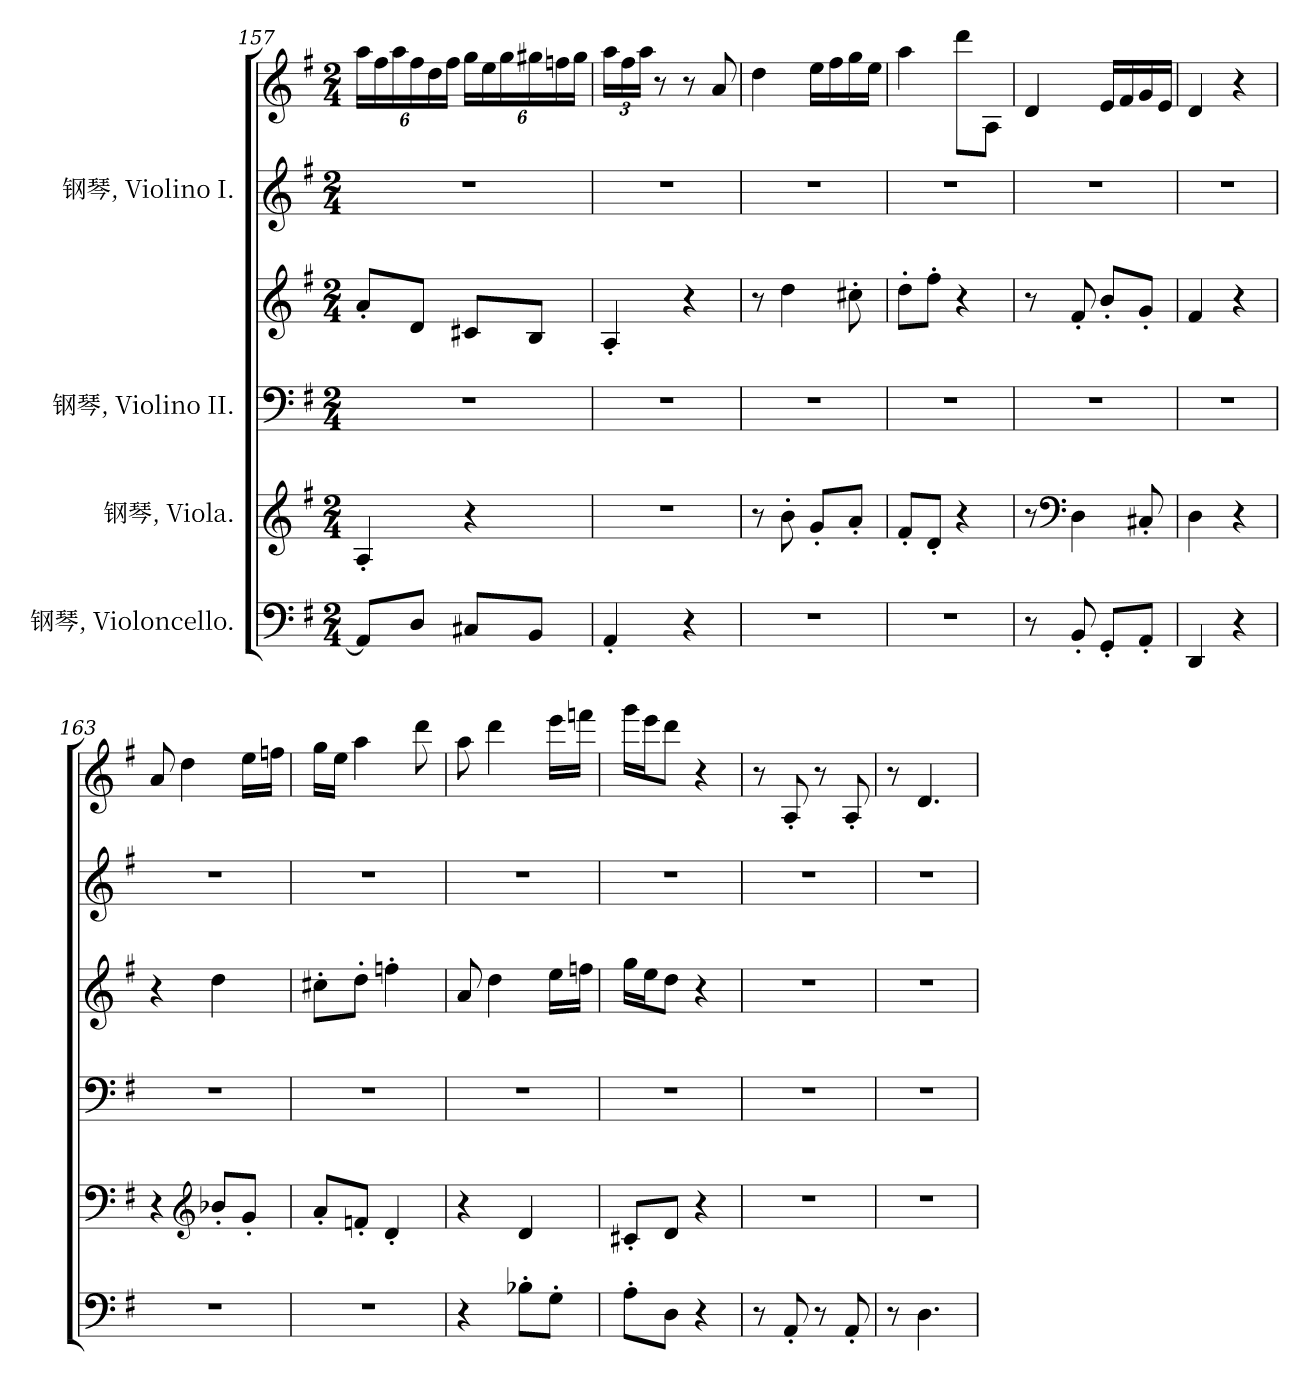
**kern	**kern	**kern	**kern	**kern	**kern
*part4	*part3	*part2	*part2	*part1	*part1
*staff6	*staff5	*staff4	*staff3	*staff2	*staff1
*I"钢琴, Violoncello.	*I"钢琴, Viola.	*I"钢琴, Violino II.	*	*I"钢琴, Violino I.	*
*clefF4	*clefG2	*clefF4	*clefG2	*clefG2	*clefG2
*k[f#]	*k[f#]	*k[f#]	*k[f#]	*k[f#]	*k[f#]
*M2/4	*M2/4	*M2/4	*M2/4	*M2/4	*M2/4
*	*	*	*	*	*Xbrackettup
=157	=157	=157	=157	=157	=157
8AA/L]	4A'/	2r	8a'/L	2r	24aa\LL
.	.	.	.	.	24ff#\
.	.	.	.	.	24aa\
8D/J	.	.	8d/J	.	24ff#\
.	.	.	.	.	24dd\
.	.	.	.	.	24ff#\JJ
8C#X/L	4r	.	8c#X/L	.	24gg\LL
.	.	.	.	.	24ee\
.	.	.	.	.	24gg\
8BB/J	.	.	8B/J	.	24gg#X\
.	.	.	.	.	24ffn\
.	.	.	.	.	24gg#\JJ
=158	=158	=158	=158	=158	=158
4AA'/	2r	2r	4A'/	2r	24aa\LL
.	.	.	.	.	24ff#\
.	.	.	.	.	24aa\JJ
.	.	.	.	.	8r
4r	.	.	4r	.	8r
.	.	.	.	.	8a/
!!LO:PB:g=z
=159	=159	=159	=159	=159	=159
2r	8r	2r	8r	2r	4dd\
.	8b'\	.	4dd\	.	.
.	8g'/L	.	.	.	16ee\LL
.	.	.	.	.	16ff#\
.	8a'/J	.	8cc#X'\	.	16gg\
.	.	.	.	.	16ee\JJ
=160	=160	=160	=160	=160	=160
2r	8f#'/L	2r	8dd'\L	2r	4aa\
.	8d'/J	.	8ff#'\J	.	.
.	4r	.	4r	.	8ddd\L
.	.	.	.	.	8A\J
=161	=161	=161	=161	=161	=161
8r	8r	2r	8r	2r	4d/
*	*clefF4	*	*	*	*
8BB'/	4D\	.	8f#'/	.	.
8GG'/L	.	.	8b'/L	.	16e/LL
.	.	.	.	.	16f#/
8AA'/J	8C#X'/	.	8g'/J	.	16g/
.	.	.	.	.	16e/JJ
=162	=162	=162	=162	=162	=162
4DD/	4D\	2r	4f#/	2r	4d/
4r	4r	.	4r	.	4r
=163	=163	=163	=163	=163	=163
2r	4r	2r	4r	2r	8a/
.	.	.	.	.	4dd\
*	*clefG2	*	*	*	*
.	8b-X'/L	.	4dd\	.	.
.	8g'/J	.	.	.	16ee\LL
.	.	.	.	.	16ffn\JJ
=164	=164	=164	=164	=164	=164
2r	8a'/L	2r	8cc#X'\L	2r	16gg\LL
.	.	.	.	.	16ee\JJ
.	8fn'/J	.	8dd'\J	.	4aa\
.	4d'/	.	4ffn'\	.	.
.	.	.	.	.	8ddd\
!!LO:LB:g=z
=165	=165	=165	=165	=165	=165
4r	4r	2r	8a/	2r	8aa\
.	.	.	4dd\	.	4ddd\
8B-X'\L	4d/	.	.	.	.
8G'\J	.	.	16ee\LL	.	16eee\LL
.	.	.	16ffn\JJ	.	16fffn\JJ
=166	=166	=166	=166	=166	=166
8A'\L	8c#X'/L	2r	16gg\LL	2r	16ggg\LL
.	.	.	16ee\J	.	16eee\J
8D\J	8d/J	.	8dd\J	.	8ddd\J
4r	4r	.	4r	.	4r
=167	=167	=167	=167	=167	=167
8r	2r	2r	2r	2r	8r
8AA'/	.	.	.	.	8A'/
8r	.	.	.	.	8r
8AA'/	.	.	.	.	8A'/
=168	=168	=168	=168	=168	=168
8r	2r	2r	2r	2r	8r
4.D\	.	.	.	.	4.d/
=	=	=	=	=	=
*-	*-	*-	*-	*-	*-
